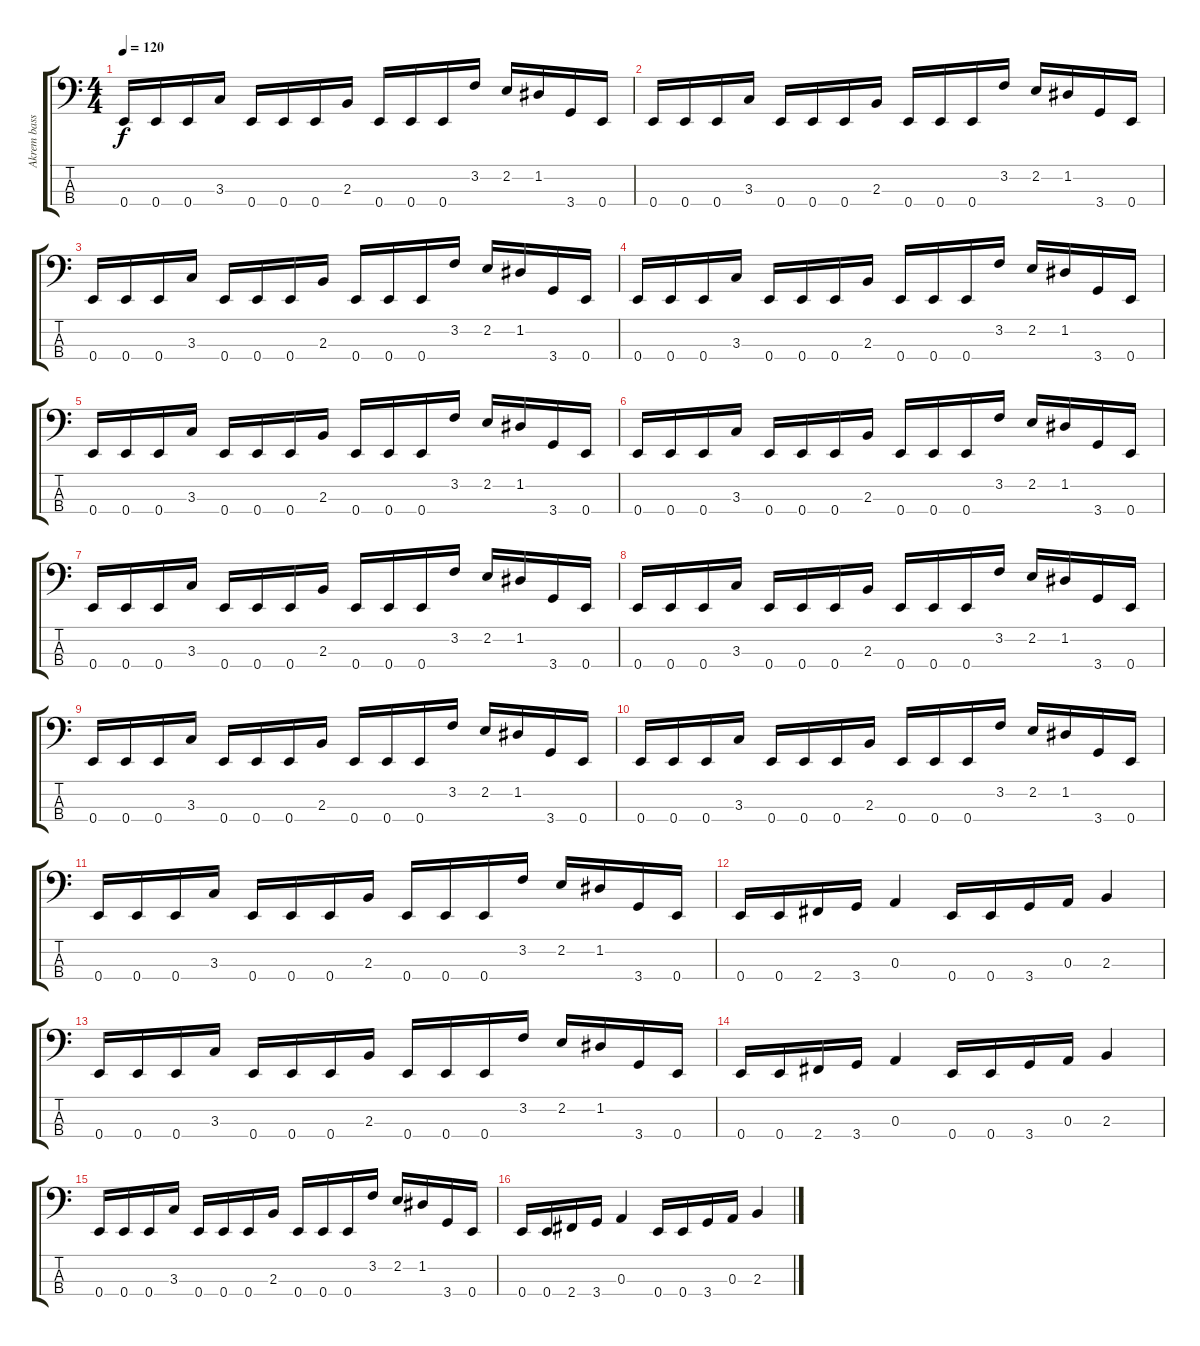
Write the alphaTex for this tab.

\track ("Akrem bass" "Akrem bass") {instrument electricbasspick}
\staff {score tabs}
\tuning (G2 D2 A1 E1) {hide}
\ts (4 4)
\tempo 120
\clef f4
\ks c
0.4.16{dy f} 0.4.16 0.4.16 3.3.16 0.4.16 0.4.16 0.4.16 2.3.16 0.4.16 0.4.16 0.4.16 3.2.16 2.2.16 1.2.16 3.4.16 0.4.16 |
0.4.16{instrument electricbasspick} 0.4.16 0.4.16 3.3.16 0.4.16 0.4.16 0.4.16 2.3.16 0.4.16 0.4.16 0.4.16 3.2.16 2.2.16 1.2.16 3.4.16 0.4.16 |
0.4.16{instrument electricbasspick} 0.4.16 0.4.16 3.3.16 0.4.16 0.4.16 0.4.16 2.3.16 0.4.16 0.4.16 0.4.16 3.2.16 2.2.16 1.2.16 3.4.16 0.4.16 |
0.4.16{instrument electricbasspick} 0.4.16 0.4.16 3.3.16 0.4.16 0.4.16 0.4.16 2.3.16 0.4.16 0.4.16 0.4.16 3.2.16 2.2.16 1.2.16 3.4.16 0.4.16 |
0.4.16{instrument electricbasspick} 0.4.16 0.4.16 3.3.16 0.4.16 0.4.16 0.4.16 2.3.16 0.4.16 0.4.16 0.4.16 3.2.16 2.2.16 1.2.16 3.4.16 0.4.16 |
0.4.16 0.4.16 0.4.16 3.3.16 0.4.16 0.4.16 0.4.16 2.3.16 0.4.16 0.4.16 0.4.16 3.2.16 2.2.16 1.2.16 3.4.16 0.4.16 |
0.4.16 0.4.16 0.4.16 3.3.16 0.4.16 0.4.16 0.4.16 2.3.16 0.4.16 0.4.16 0.4.16 3.2.16 2.2.16 1.2.16 3.4.16 0.4.16 |
0.4.16 0.4.16 0.4.16 3.3.16 0.4.16 0.4.16 0.4.16 2.3.16 0.4.16 0.4.16 0.4.16 3.2.16 2.2.16 1.2.16 3.4.16 0.4.16 |
0.4.16 0.4.16 0.4.16 3.3.16 0.4.16 0.4.16 0.4.16 2.3.16 0.4.16 0.4.16 0.4.16 3.2.16 2.2.16 1.2.16 3.4.16 0.4.16 |
0.4.16 0.4.16 0.4.16 3.3.16 0.4.16 0.4.16 0.4.16 2.3.16 0.4.16 0.4.16 0.4.16 3.2.16 2.2.16 1.2.16 3.4.16 0.4.16 |
0.4.16 0.4.16 0.4.16 3.3.16 0.4.16 0.4.16 0.4.16 2.3.16 0.4.16 0.4.16 0.4.16 3.2.16 2.2.16 1.2.16 3.4.16 0.4.16 |
0.4.16 0.4.16 2.4.16 3.4.16 0.3.4 0.4.16 0.4.16 3.4.16 0.3.16 2.3.4 |
0.4.16 0.4.16 0.4.16 3.3.16 0.4.16 0.4.16 0.4.16 2.3.16 0.4.16 0.4.16 0.4.16 3.2.16 2.2.16 1.2.16 3.4.16 0.4.16 |
0.4.16 0.4.16 2.4.16 3.4.16 0.3.4 0.4.16 0.4.16 3.4.16 0.3.16 2.3.4 |
0.4.16 0.4.16 0.4.16 3.3.16 0.4.16 0.4.16 0.4.16 2.3.16 0.4.16 0.4.16 0.4.16 3.2.16 2.2.16 1.2.16 3.4.16 0.4.16 |
0.4.16 0.4.16 2.4.16 3.4.16 0.3.4 0.4.16 0.4.16 3.4.16 0.3.16 2.3.4
